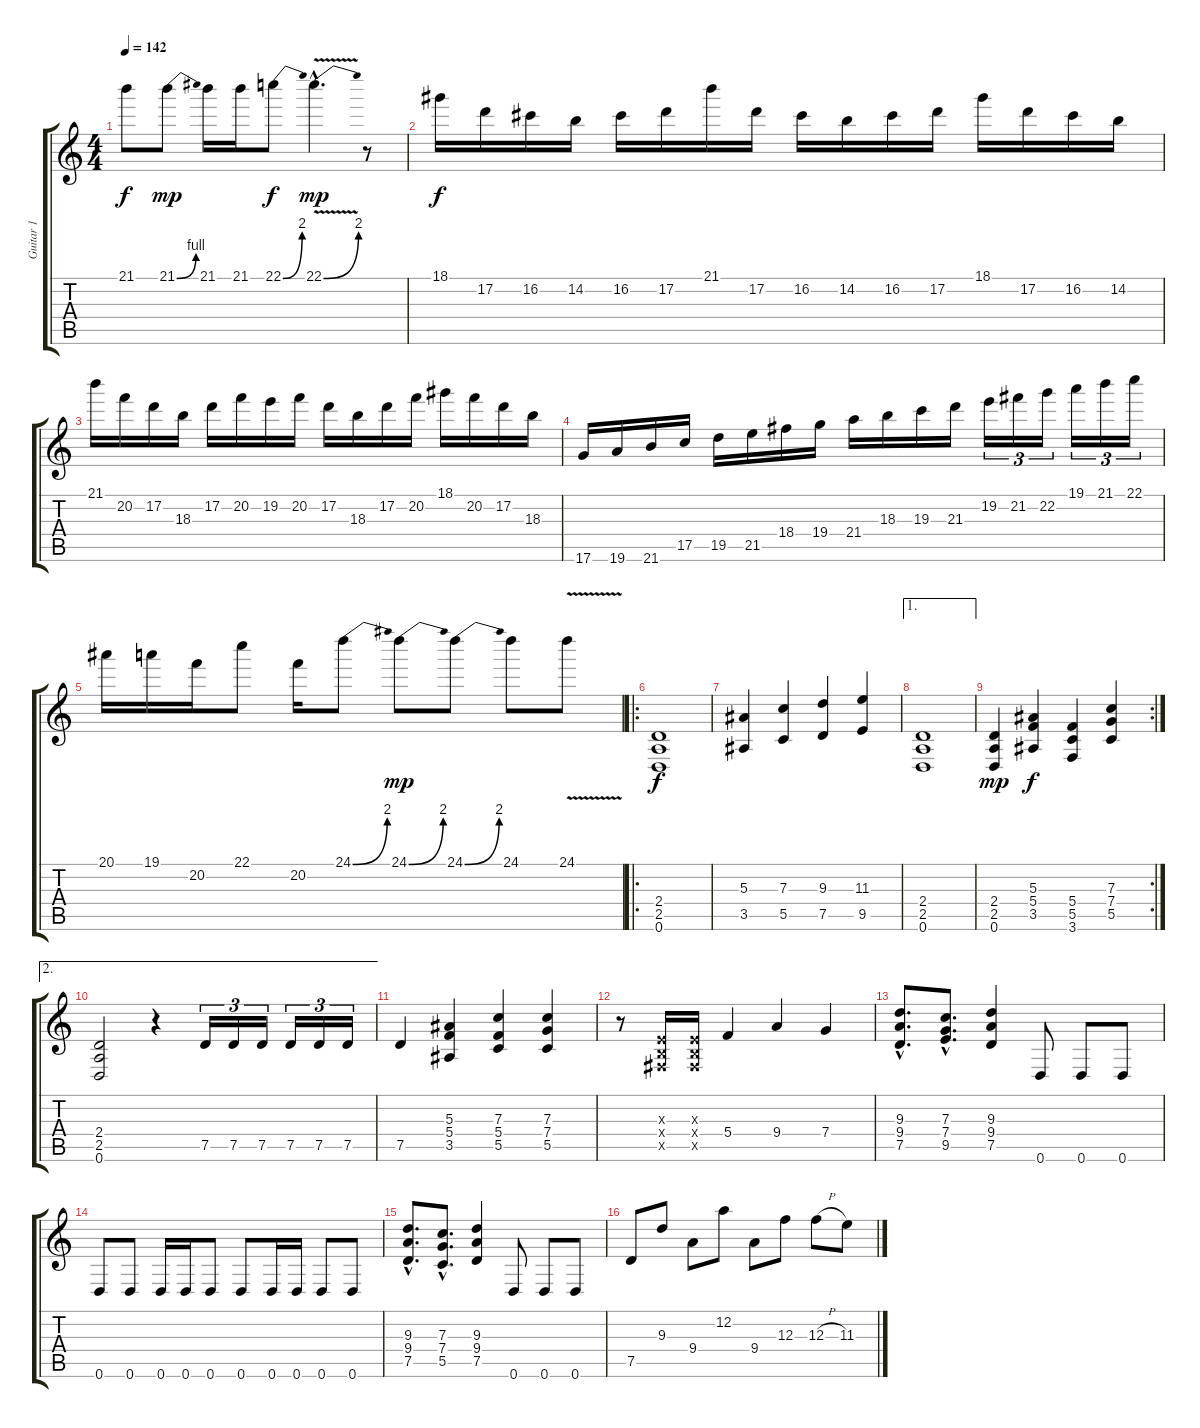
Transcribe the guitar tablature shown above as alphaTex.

\track ("Guitar 1" "Guitar 1") {instrument overdrivenguitar}
\staff {score tabs}
\tuning (D4 A3 F3 C3 G2 D2) {hide}
\ts (4 4)
\tempo 142
\clef g2
\ks c
21.1.8{dy f} 21.1{be (bend 0 0 60 4)}.8{dy mp} 21.1.16 21.1.16 22.1{be (bend 0 0 60 8)}.8{dy f} 22.1{be (bend 0 0 60 8) v hac}.4{d dy mp} r.8 |
18.1.16{dy f} 17.2.16 16.2.16 14.2.16 16.2.16 17.2.16 21.1.16 17.2.16 16.2.16 14.2.16 16.2.16 17.2.16 18.1.16 17.2.16 16.2.16 14.2.16 |
21.1.16 20.2.16 17.2.16 18.3.16 17.2.16 20.2.16 19.2.16 20.2.16 17.2.16 18.3.16 17.2.16 20.2.16 18.1.16 20.2.16 17.2.16 18.3.16 |
17.6.16 19.6.16 21.6.16 17.5.16 19.5.16 21.5.16 18.4.16 19.4.16 21.4.16 18.3.16 19.3.16 21.3.16 19.2.16{tu (3 2)} 21.2.16{tu (3 2)} 22.2.16{tu (3 2)} 19.1.16{tu (3 2)} 21.1.16{tu (3 2)} 22.1.16{tu (3 2)} |
20.1.16 19.1.16 20.2.16 22.1.8 20.2.16 24.1{be (bend 0 0 60 8)}.8 24.1{be (bend 0 0 60 8)}.8{dy mp} 24.1{be (bend 0 0 60 8)}.8 24.1.8 24.1{v}.8 |
\ro
(2.4 2.5 0.6).1{dy f} |
(5.3 3.5).4 (7.3 5.5).4 (9.3 7.5).4 (11.3 9.5).4 |
\ae 1
(2.4 2.5 0.6).1 |
\rc 2
(2.4 2.5 0.6).4{dy mp} (5.3 5.4 3.5).4{dy f} (5.4 5.5 3.6).4 (7.3 7.4 5.5).4 |
\ae 2
(2.4 2.5 0.6).2 r.4 7.5.16{tu (3 2)} 7.5.16{tu (3 2)} 7.5.16{tu (3 2)} 7.5.16{tu (3 2)} 7.5.16{tu (3 2)} 7.5.16{tu (3 2)} |
7.5.4 (5.3 5.4 3.5).4 (7.3 5.4 5.5).4 (7.3 7.4 5.5).4 |
r.8 (-1.3{x} -1.4{x} -1.5{x}).16 (-1.3{x} -1.4{x} -1.5{x}).16 5.4.4 9.4.4 7.4.4 |
(9.3{hac} 9.4{hac} 7.5{hac}).8{d} (7.3{hac} 7.4{hac} 9.5{hac}).8{d} (9.3 9.4 7.5).4 0.6.8 0.6.8 0.6.8 |
0.6.8 0.6.8 0.6.16 0.6.16 0.6.8 0.6.8 0.6.16 0.6.16 0.6.8 0.6.8 |
(9.3{hac} 9.4{hac} 7.5{hac}).8{d} (7.3{hac} 7.4{hac} 5.5{hac}).8{d} (9.3 9.4 7.5).4 0.6.8 0.6.8 0.6.8 |
7.5.8 9.3.8 9.4.8 12.2.8 9.4.8 12.3.8 12.3{h}.8 11.3.8
